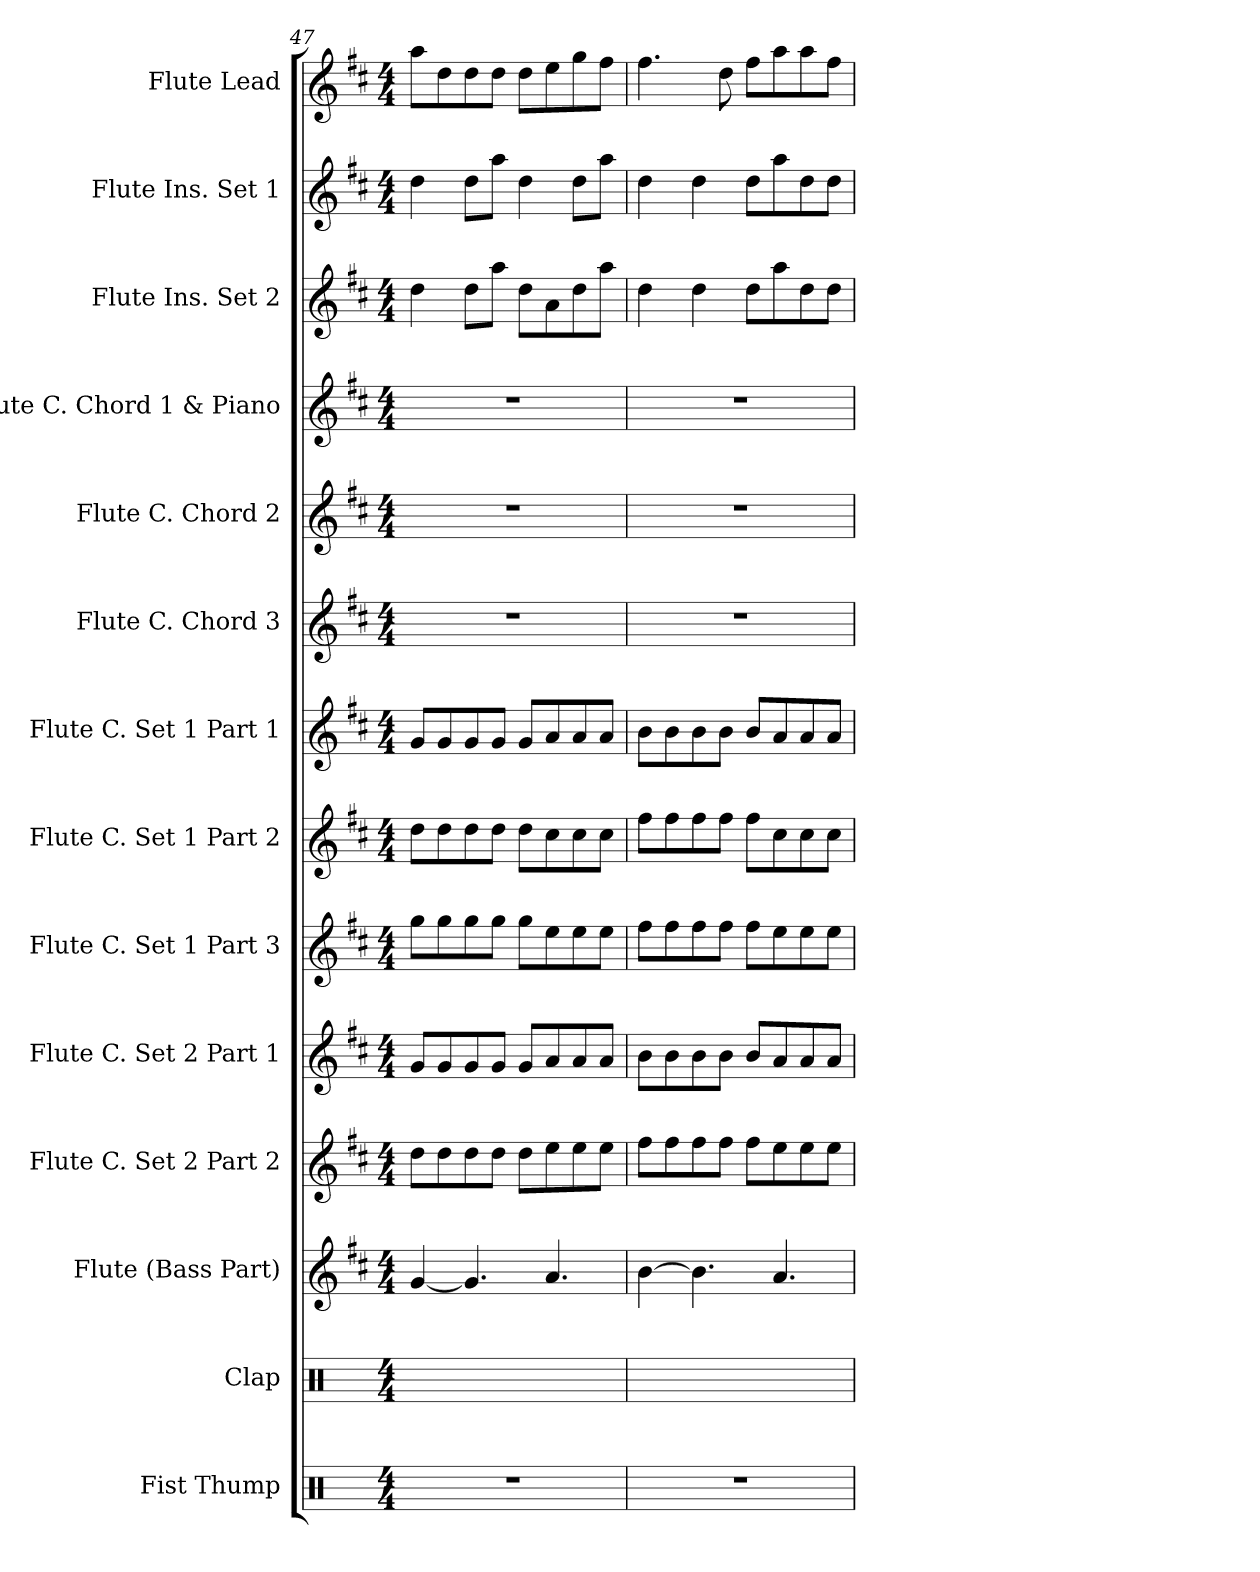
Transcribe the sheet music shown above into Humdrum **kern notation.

**kern	**kern	**kern	**kern	**kern	**kern	**kern	**kern	**kern	**kern	**kern	**kern	**kern	**kern
*part14	*part13	*part12	*part11	*part10	*part9	*part8	*part7	*part6	*part5	*part4	*part3	*part2	*part1
*staff14	*staff13	*staff12	*staff11	*staff10	*staff9	*staff8	*staff7	*staff6	*staff5	*staff4	*staff3	*staff2	*staff1
*I"Fist Thump	*I"Clap	*I"Flute (Bass Part)	*I"Flute C. Set 2 Part 2	*I"Flute C. Set 2 Part 1	*I"Flute C. Set 1 Part 3	*I"Flute C. Set 1 Part 2	*I"Flute C. Set 1 Part 1	*I"Flute C. Chord 3	*I"Flute C. Chord 2	*I"Flute C. Chord 1 &amp; Piano	*I"Flute Ins. Set 2	*I"Flute Ins. Set 1	*I"Flute Lead
*I'F.T.	*I'C.	*I'Fl. (BP)	*I'Fl. CS2 P2	*I'Fl. CS2 P1	*I'Fl. CS1 P3	*I'Fl. CS1 P2	*I'Fl. CS1 P1	*I'Fl. CC3	*I'Fl. CC2	*I'Fl. CC1 &amp; P	*I'Fl. IS2	*I'Fl. IS1	*I'Fl. Le.
*clefX	*clefX	*clefG2	*clefG2	*clefG2	*clefG2	*clefG2	*clefG2	*clefG2	*clefG2	*clefG2	*clefG2	*clefG2	*clefG2
*k[]	*k[]	*k[f#c#]	*k[f#c#]	*k[f#c#]	*k[f#c#]	*k[f#c#]	*k[f#c#]	*k[f#c#]	*k[f#c#]	*k[f#c#]	*k[f#c#]	*k[f#c#]	*k[f#c#]
*M4/4	*M4/4	*M4/4	*M4/4	*M4/4	*M4/4	*M4/4	*M4/4	*M4/4	*M4/4	*M4/4	*M4/4	*M4/4	*M4/4
=47	=47	=47	=47	=47	=47	=47	=47	=47	=47	=47	=47	=47	=47
1r	4R/	[4g/	8dd\L	8g/L	8gg\L	8dd\L	8g/L	1r	1r	1r	4dd\	4dd\	8aa\L
.	.	.	8dd\	8g/	8gg\	8dd\	8g/	.	.	.	.	.	8dd\
.	4R/	4.g/]	8dd\	8g/	8gg\	8dd\	8g/	.	.	.	8dd\L	8dd\L	8dd\
.	.	.	8dd\J	8g/J	8gg\J	8dd\J	8g/J	.	.	.	8aa\J	8aa\J	8dd\J
.	4R/	.	8dd\L	8g/L	8gg\L	8dd\L	8g/L	.	.	.	8dd\L	4dd\	8dd\L
.	.	4.a/	8ee\	8a/	8ee\	8cc#\	8a/	.	.	.	8a\	.	8ee\
.	4R/	.	8ee\	8a/	8ee\	8cc#\	8a/	.	.	.	8dd\	8dd\L	8gg\
.	.	.	8ee\J	8a/J	8ee\J	8cc#\J	8a/J	.	.	.	8aa\J	8aa\J	8ff#\J
=48	=48	=48	=48	=48	=48	=48	=48	=48	=48	=48	=48	=48	=48
1r	4R/	[4b\	8ff#\L	8b\L	8ff#\L	8ff#\L	8b\L	1r	1r	1r	4dd\	4dd\	4.ff#\
.	.	.	8ff#\	8b\	8ff#\	8ff#\	8b\	.	.	.	.	.	.
.	4R/	4.b\]	8ff#\	8b\	8ff#\	8ff#\	8b\	.	.	.	4dd\	4dd\	.
.	.	.	8ff#\J	8b\J	8ff#\J	8ff#\J	8b\J	.	.	.	.	.	8dd\
.	4R/	.	8ff#\L	8b/L	8ff#\L	8ff#\L	8b/L	.	.	.	8dd\L	8dd\L	8ff#\L
.	.	4.a/	8ee\	8a/	8ee\	8cc#\	8a/	.	.	.	8aa\	8aa\	8aa\
.	4R/	.	8ee\	8a/	8ee\	8cc#\	8a/	.	.	.	8dd\	8dd\	8aa\
.	.	.	8ee\J	8a/J	8ee\J	8cc#\J	8a/J	.	.	.	8dd\J	8dd\J	8ff#\J
=	=	=	=	=	=	=	=	=	=	=	=	=	=
*-	*-	*-	*-	*-	*-	*-	*-	*-	*-	*-	*-	*-	*-
